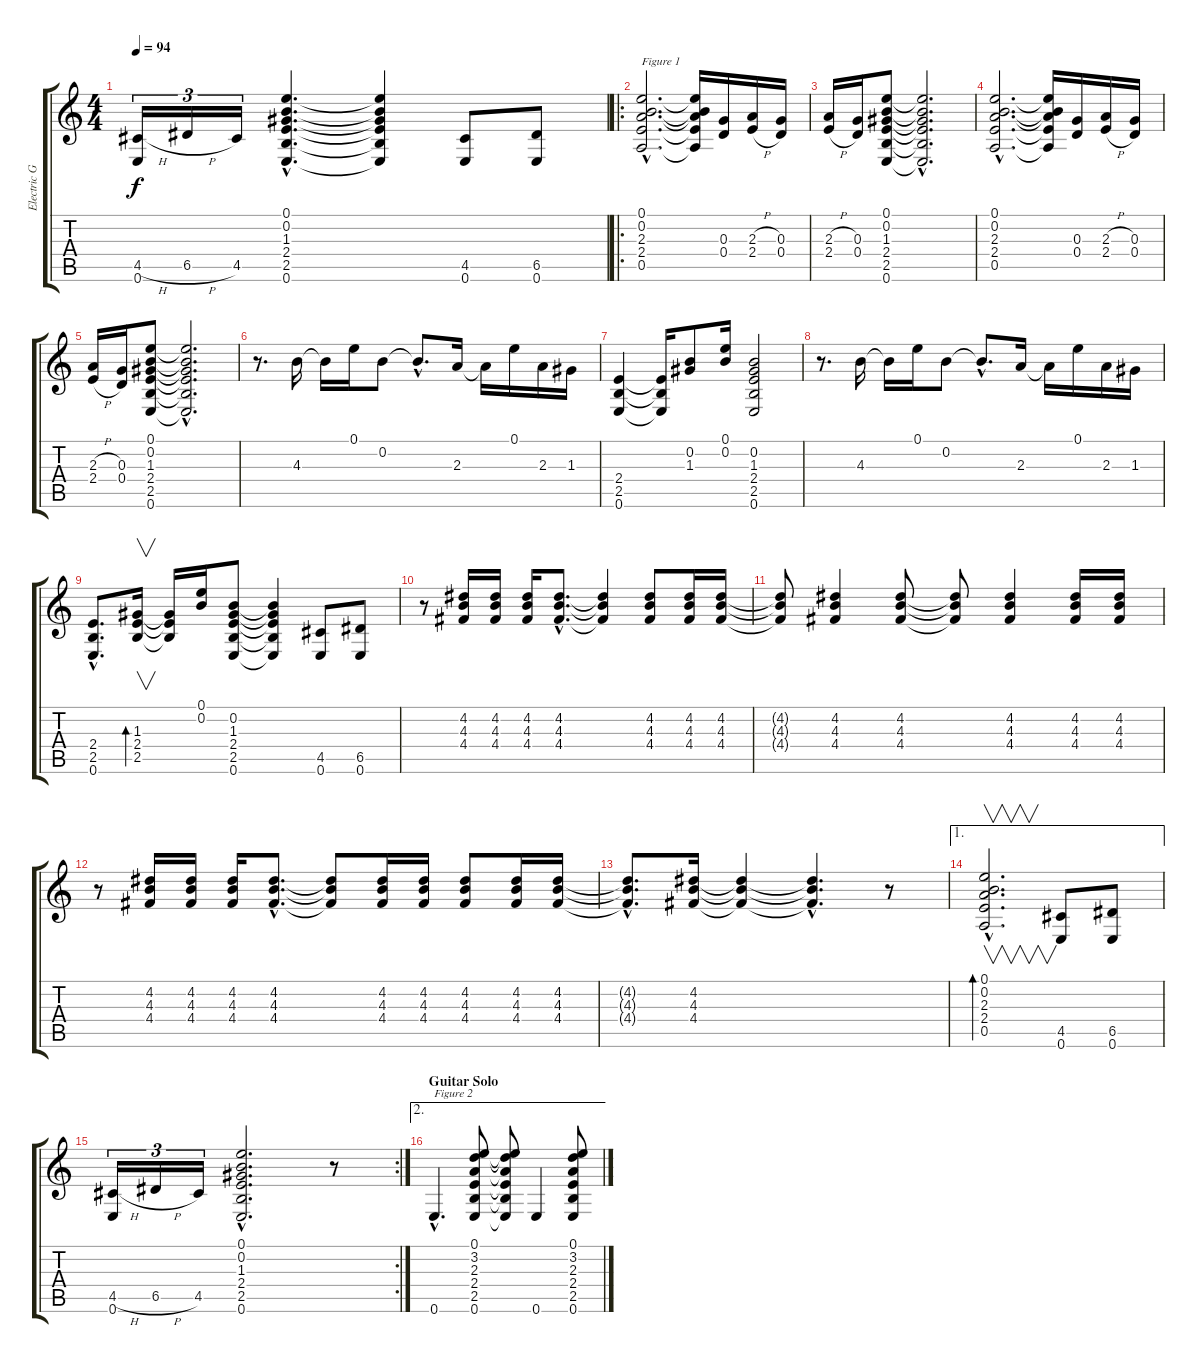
\track ("Electric Guitar " "Electric G") {instrument distortionguitar}
\staff {score tabs}
\tuning (E4 B3 G3 D3 A2 E2) {hide}
\ts (4 4)
\tempo 94
\clef g2
\ks c
(4.5{h} 0.6).16{tu (3 2) dy f} 6.5{h}.16{tu (3 2)} 4.5.16{tu (3 2)} (0.1{hac} 0.2{hac} 1.3{hac} 2.4{hac} 2.5{hac} 0.6{hac}).4{d} (0.1{t} 0.2{t} 1.3{t} 2.4{t} 2.5{t} 0.6{t}).4 (4.5 0.6).8 (6.5 0.6).8 |
\ro
(0.1{hac} 0.2{hac} 2.3{hac} 2.4{hac} 0.5{hac}).2{d txt "Figure 1"} (0.1{t} 0.2{t} 2.3{t} 2.4{t} 0.5{t}).16 (0.3 0.4).16 (2.3{h} 2.4{h}).16 (0.3 0.4).16 |
(2.3{h} 2.4{h}).16 (0.3 0.4).16 (0.1 0.2 1.3 2.4 2.5 0.6).8 (0.1{hac t} 0.2{hac t} 1.3{hac t} 2.4{hac t} 2.5{hac t} 0.6{hac t}).2{d} |
(0.1{hac} 0.2{hac} 2.3{hac} 2.4{hac} 0.5{hac}).2{d} (0.1{t} 0.2{t} 2.3{t} 2.4{t} 0.5{t}).16 (0.3 0.4).16 (2.3{h} 2.4{h}).16 (0.3 0.4).16 |
(2.3{h} 2.4{h}).16 (0.3 0.4).16 (0.1 0.2 1.3 2.4 2.5 0.6).8 (0.1{hac t} 0.2{hac t} 1.3{hac t} 2.4{hac t} 2.5{hac t} 0.6{hac t}).2{d} |
r.8{d} 4.3.16 4.3{t}.16 0.1.16 0.2.8 0.2{hac t}.8{d} 2.3.16 2.3{t}.16 0.1.16 2.3.16 1.3.16 |
(2.4 2.5 0.6).4 (2.4{t} 2.5{t} 0.6{t}).16 (0.2 1.3).8 (0.1 0.2).16 (0.2 1.3 2.4 2.5 0.6).2 |
r.8{d} 4.3.16 4.3{t}.16 0.1.16 0.2.8 0.2{hac t}.8{d} 2.3.16 2.3{t}.16 0.1.16 2.3.16 1.3.16 |
(2.4{hac} 2.5{hac} 0.6{hac}).8{d} (1.3 2.4 2.5).16{v bd 60} (1.3{t} 2.4{t} 2.5{t}).16 (0.1 0.2).16 (0.2 1.3 2.4 2.5 0.6).8 (0.2{t} 1.3{t} 2.4{t} 2.5{t} 0.6{t}).4 (4.5 0.6).8 (6.5 0.6).8 |
r.8 (4.2 4.3 4.4).16 (4.2 4.3 4.4).16 (4.2 4.3 4.4).16 (4.2{hac} 4.3{hac} 4.4{hac}).8{d} (4.2{t} 4.3{t} 4.4{t}).4 (4.2 4.3 4.4).8 (4.2 4.3 4.4).16 (4.2 4.3 4.4).16 |
(4.2{t} 4.3{t} 4.4{t}).8 (4.2 4.3 4.4).4 (4.2 4.3 4.4).8 (4.2{t} 4.3{t} 4.4{t}).8 (4.2 4.3 4.4).4 (4.2 4.3 4.4).16 (4.2 4.3 4.4).16 |
r.8 (4.2 4.3 4.4).16 (4.2 4.3 4.4).16 (4.2 4.3 4.4).16 (4.2{hac} 4.3{hac} 4.4{hac}).8{d} (4.2{t} 4.3{t} 4.4{t}).8 (4.2 4.3 4.4).16 (4.2 4.3 4.4).16 (4.2 4.3 4.4).8 (4.2 4.3 4.4).16 (4.2 4.3 4.4).16 |
(4.2{hac t} 4.3{hac t} 4.4{hac t}).8{d} (4.2 4.3 4.4).16 (4.2{t} 4.3{t} 4.4{t}).4 (4.2{hac t} 4.3{hac t} 4.4{hac t}).4{d} r.8 |
\ae 1
(0.1{hac} 0.2{hac} 2.3{hac} 2.4{hac} 0.5{hac}).2{v d bd 60} (4.5 0.6).8 (6.5 0.6).8 |
\rc 2
(4.5{h} 0.6).16{tu (3 2)} 6.5{h}.16{tu (3 2)} 4.5.16{tu (3 2)} (0.1 0.2{hac} 1.3{hac} 2.4{hac} 2.5{hac} 0.6{hac}).2{d} r.8 |
\ae 2
\section ("" "Guitar Solo")
0.6{hac}.4{d txt "Figure 2"} (0.1 3.2 2.3 2.4 2.5 0.6).8 (0.1{t} 3.2{t} 2.3{t} 2.4{t} 2.5{t} 0.6{t}).8 0.6.4 (0.1 3.2 2.3 2.4 2.5 0.6).8
